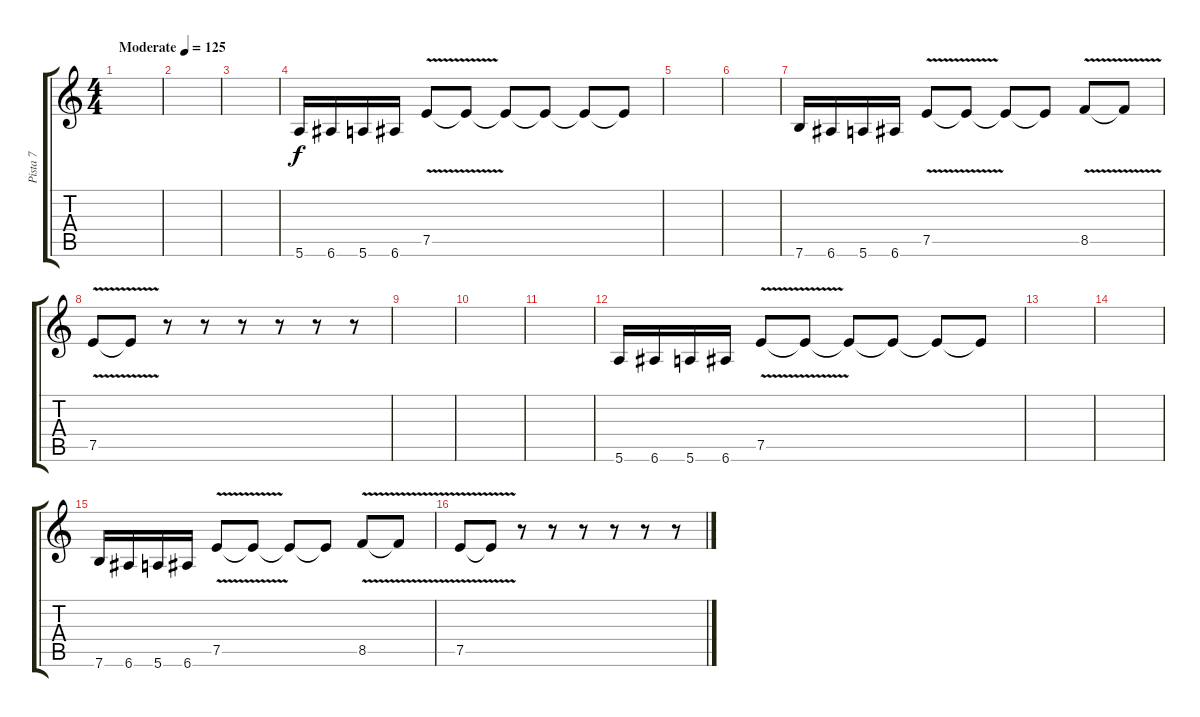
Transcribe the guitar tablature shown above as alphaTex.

\track ("Pista 7" "Pista 7") {instrument contrabass}
\staff {score tabs}
\tuning (E4 B3 G3 D3 A2 E2) {hide}
\ts (4 4)
\tempo (125 "Moderate")
\clef g2
\ks c
|
|
|
5.6.16 6.6.16 5.6.16 6.6.16 7.5{v}.8 7.5{t}.8 7.5{t}.8 7.5{t}.8 7.5{t}.8 7.5{t}.8 |
|
|
7.6.16 6.6.16 5.6.16 6.6.16 7.5{v}.8 7.5{t}.8 7.5{t}.8 7.5{t}.8 8.5{v}.8 8.5{t}.8 |
7.5{v}.8 7.5{t}.8 r.8 r.8 r.8 r.8 r.8 r.8 |
|
|
|
5.6.16 6.6.16 5.6.16 6.6.16 7.5{v}.8 7.5{t}.8 7.5{t}.8 7.5{t}.8 7.5{t}.8 7.5{t}.8 |
|
|
7.6.16 6.6.16 5.6.16 6.6.16 7.5{v}.8 7.5{t}.8 7.5{t}.8 7.5{t}.8 8.5{v}.8 8.5{t}.8 |
7.5{v}.8 7.5{t}.8 r.8 r.8 r.8 r.8 r.8 r.8
